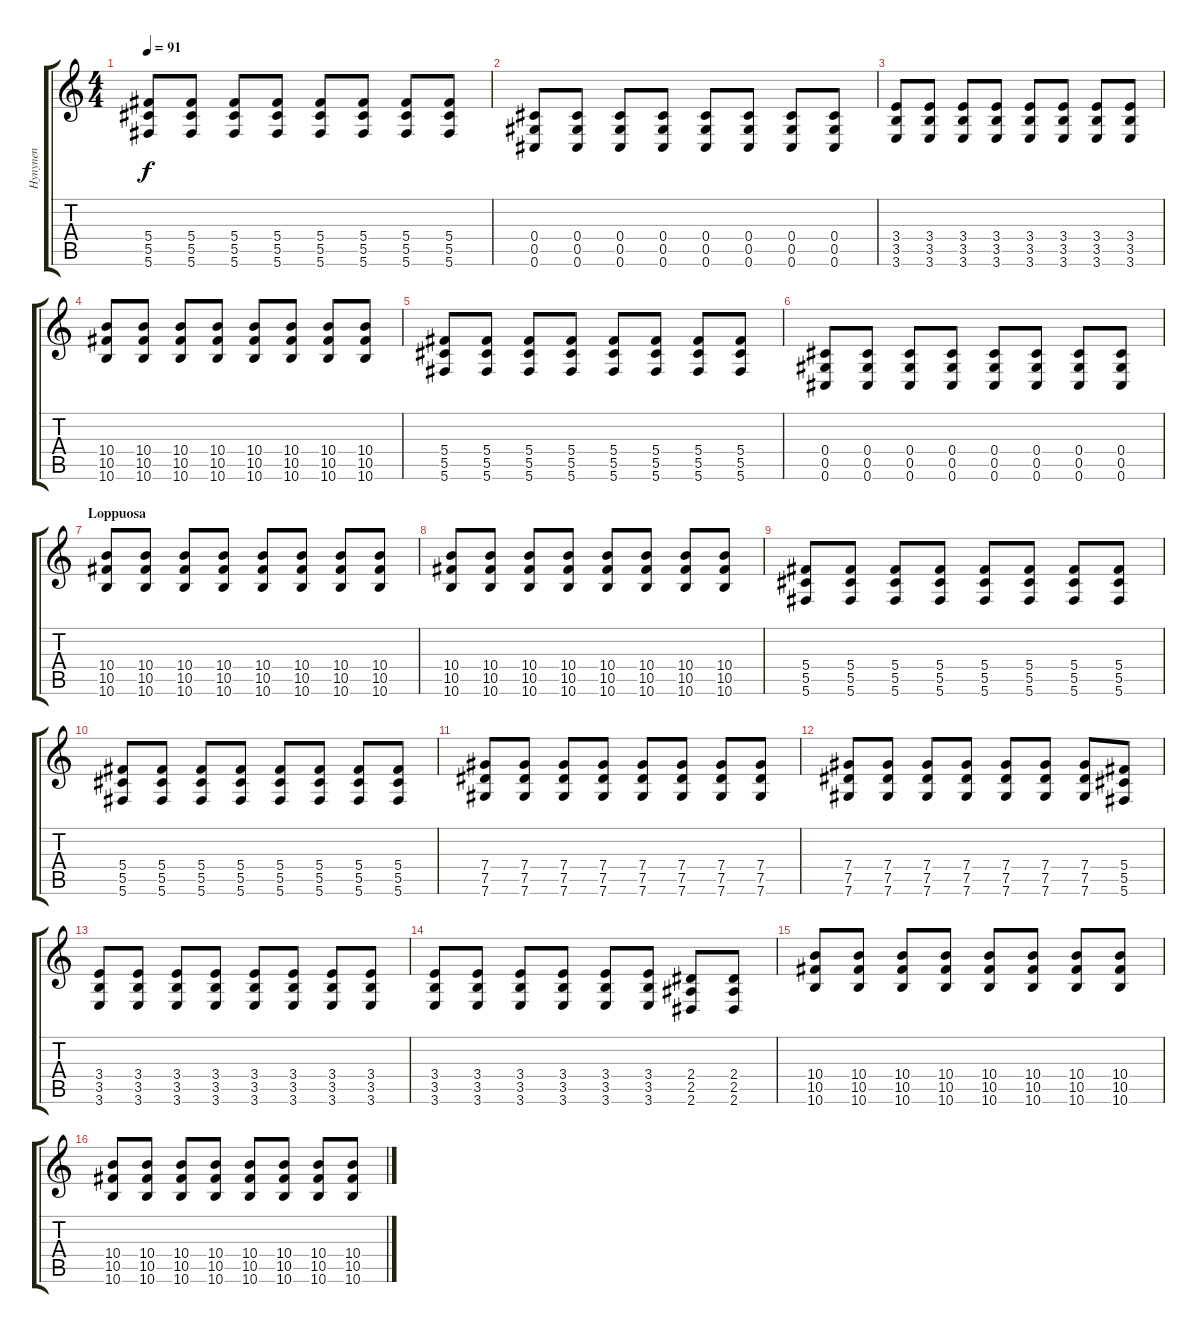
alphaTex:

\track ("Hynynen" "Hynynen") {instrument distortionguitar}
\staff {score tabs}
\tuning (Eb4 Bb3 Gb3 Db3 Ab2 Db2) {hide}
\ts (4 4)
\tempo 91
\clef g2
\ks c
(5.4 5.5 5.6).8{dy f} (5.4 5.5 5.6).8 (5.4 5.5 5.6).8 (5.4 5.5 5.6).8 (5.4 5.5 5.6).8 (5.4 5.5 5.6).8 (5.4 5.5 5.6).8 (5.4 5.5 5.6).8 |
(0.4 0.5 0.6).8 (0.4 0.5 0.6).8 (0.4 0.5 0.6).8 (0.4 0.5 0.6).8 (0.4 0.5 0.6).8 (0.4 0.5 0.6).8 (0.4 0.5 0.6).8 (0.4 0.5 0.6).8 |
(3.4 3.5 3.6).8 (3.4 3.5 3.6).8 (3.4 3.5 3.6).8 (3.4 3.5 3.6).8 (3.4 3.5 3.6).8 (3.4 3.5 3.6).8 (3.4 3.5 3.6).8 (3.4 3.5 3.6).8 |
(10.4 10.5 10.6).8 (10.4 10.5 10.6).8 (10.4 10.5 10.6).8 (10.4 10.5 10.6).8 (10.4 10.5 10.6).8 (10.4 10.5 10.6).8 (10.4 10.5 10.6).8 (10.4 10.5 10.6).8 |
(5.4 5.5 5.6).8 (5.4 5.5 5.6).8 (5.4 5.5 5.6).8 (5.4 5.5 5.6).8 (5.4 5.5 5.6).8 (5.4 5.5 5.6).8 (5.4 5.5 5.6).8 (5.4 5.5 5.6).8 |
(0.4 0.5 0.6).8 (0.4 0.5 0.6).8 (0.4 0.5 0.6).8 (0.4 0.5 0.6).8 (0.4 0.5 0.6).8 (0.4 0.5 0.6).8 (0.4 0.5 0.6).8 (0.4 0.5 0.6).8 |
\section ("" "Loppuosa")
(10.4 10.5 10.6).8 (10.4 10.5 10.6).8 (10.4 10.5 10.6).8 (10.4 10.5 10.6).8 (10.4 10.5 10.6).8 (10.4 10.5 10.6).8 (10.4 10.5 10.6).8 (10.4 10.5 10.6).8 |
(10.4 10.5 10.6).8 (10.4 10.5 10.6).8 (10.4 10.5 10.6).8 (10.4 10.5 10.6).8 (10.4 10.5 10.6).8 (10.4 10.5 10.6).8 (10.4 10.5 10.6).8 (10.4 10.5 10.6).8 |
(5.4 5.5 5.6).8 (5.4 5.5 5.6).8 (5.4 5.5 5.6).8 (5.4 5.5 5.6).8 (5.4 5.5 5.6).8 (5.4 5.5 5.6).8 (5.4 5.5 5.6).8 (5.4 5.5 5.6).8 |
(5.4 5.5 5.6).8 (5.4 5.5 5.6).8 (5.4 5.5 5.6).8 (5.4 5.5 5.6).8 (5.4 5.5 5.6).8 (5.4 5.5 5.6).8 (5.4 5.5 5.6).8 (5.4 5.5 5.6).8 |
(7.4 7.5 7.6).8 (7.4 7.5 7.6).8 (7.4 7.5 7.6).8 (7.4 7.5 7.6).8 (7.4 7.5 7.6).8 (7.4 7.5 7.6).8 (7.4 7.5 7.6).8 (7.4 7.5 7.6).8 |
(7.4 7.5 7.6).8 (7.4 7.5 7.6).8 (7.4 7.5 7.6).8 (7.4 7.5 7.6).8 (7.4 7.5 7.6).8 (7.4 7.5 7.6).8 (7.4 7.5 7.6).8 (5.4 5.5 5.6).8 |
(3.4 3.5 3.6).8 (3.4 3.5 3.6).8 (3.4 3.5 3.6).8 (3.4 3.5 3.6).8 (3.4 3.5 3.6).8 (3.4 3.5 3.6).8 (3.4 3.5 3.6).8 (3.4 3.5 3.6).8 |
(3.4 3.5 3.6).8 (3.4 3.5 3.6).8 (3.4 3.5 3.6).8 (3.4 3.5 3.6).8 (3.4 3.5 3.6).8 (3.4 3.5 3.6).8 (2.4 2.5 2.6).8 (2.4 2.5 2.6).8 |
(10.4 10.5 10.6).8 (10.4 10.5 10.6).8 (10.4 10.5 10.6).8 (10.4 10.5 10.6).8 (10.4 10.5 10.6).8 (10.4 10.5 10.6).8 (10.4 10.5 10.6).8 (10.4 10.5 10.6).8 |
(10.4 10.5 10.6).8 (10.4 10.5 10.6).8 (10.4 10.5 10.6).8 (10.4 10.5 10.6).8 (10.4 10.5 10.6).8 (10.4 10.5 10.6).8 (10.4 10.5 10.6).8 (10.4 10.5 10.6).8
